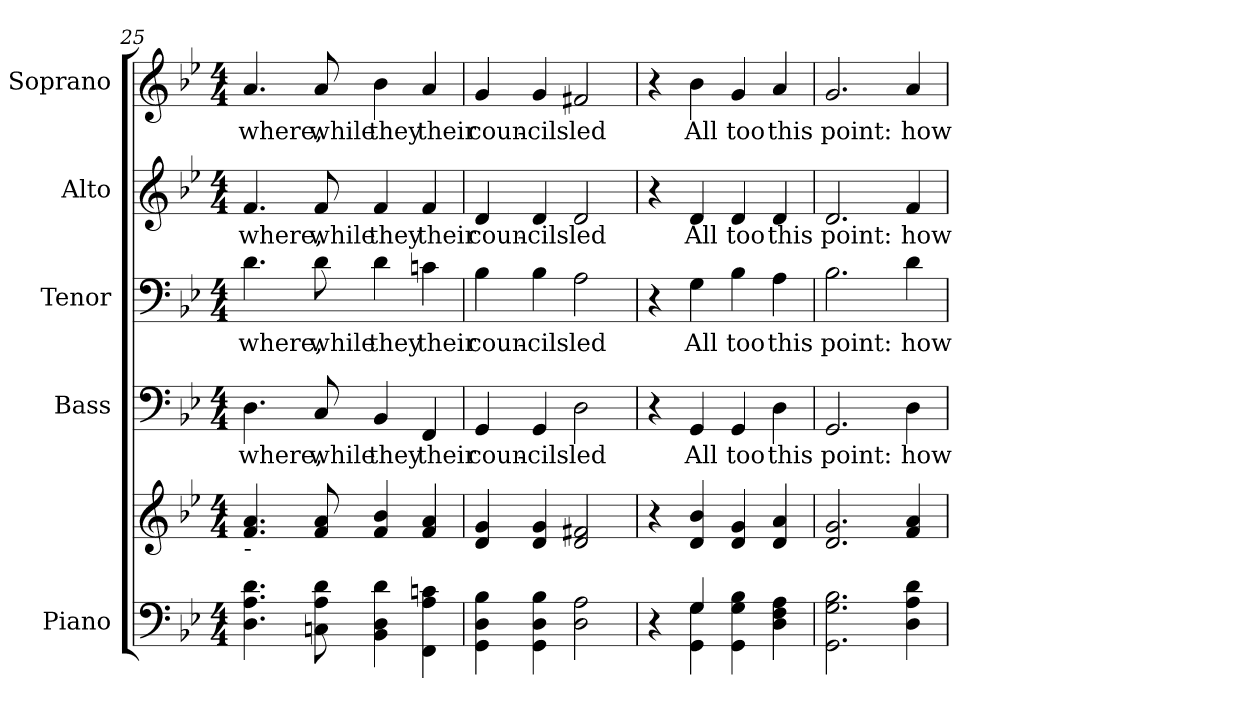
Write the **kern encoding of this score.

**kern	**kern	**kern	**text	**kern	**text	**kern	**text	**kern	**text
*part5	*part5	*part4	*part4	*part3	*part3	*part2	*part2	*part1	*part1
*staff6	*staff5	*staff4	*staff4	*staff3	*staff3	*staff2	*staff2	*staff1	*staff1
*I"Piano	*	*I"Bass	*	*I"Tenor	*	*I"Alto	*	*I"Soprano	*
*I'Pno.	*	*I'B.	*	*I'T.	*	*I'A.	*	*I'S.	*
!!LO:PB:g=z
*clefF4	*clefG2	*clefF4	*	*clefF4	*	*clefG2	*	*clefG2	*
*k[b-e-]	*k[b-e-]	*k[b-e-]	*	*k[b-e-]	*	*k[b-e-]	*	*k[b-e-]	*
*B-:	*B-:	*B-:	*	*B-:	*	*B-:	*	*B-:	*
*M4/4	*M4/4	*M4/4	*	*M4/4	*	*M4/4	*	*M4/4	*
=25	=25	=25	=25	=25	=25	=25	=25	=25	=25
!	!	!	!LO:LY:b:color=#000000	!	!	!	!	!	!
!	!	!	!	!	!LO:LY:b:color=#000000	!	!	!	!
!	!	!	!	!	!	!	!LO:LY:b:color=#000000	!	!
!	!LO:TX:b:t=-	!	!	!	!	!	!	!	!
!	!	!	!	!	!	!	!	!	!LO:LY:b:color=#000000
4.Di\ 4.Ai 4.di	4.fi/ 4.ai	4.Di\	where,	4.di\	where,	4.fi/	where,	4.ai/	where,
!	!	!	!LO:LY:b:color=#000000	!	!	!	!	!	!
!	!	!	!	!	!LO:LY:b:color=#000000	!	!	!	!
!	!	!	!	!	!	!	!LO:LY:b:color=#000000	!	!
!	!	!	!	!	!	!	!	!	!LO:LY:b:color=#000000
8Cni\ 8Ai 8di	8fi/ 8ai	8Ci/	while	8di\	while	8fi/	while	8ai/	while
!	!	!	!LO:LY:b:color=#000000	!	!	!	!	!	!
!	!	!	!	!	!LO:LY:b:color=#000000	!	!	!	!
!	!	!	!	!	!	!	!LO:LY:b:color=#000000	!	!
!	!	!	!	!	!	!	!	!	!LO:LY:b:color=#000000
4BB-i\ 4Di 4di	4fi/ 4b-i	4BB-i/	they	4di\	they	4fi/	they	4b-i\	they
!	!	!	!LO:LY:b:color=#000000	!	!	!	!	!	!
!	!	!	!	!	!LO:LY:b:color=#000000	!	!	!	!
!	!	!	!	!	!	!	!LO:LY:b:color=#000000	!	!
!	!	!	!	!	!	!	!	!	!LO:LY:b:color=#000000
4FFi\ 4Ai 4cni	4fi/ 4ai	4FFi/	their	4cni\	their	4fi/	their	4ai/	their
=26	=26	=26	=26	=26	=26	=26	=26	=26	=26
*^	*	*	*	*	*	*	*	*	*
!	!	!	!	!LO:LY:b:color=#000000	!	!	!	!	!	!
!	!	!	!	!	!	!LO:LY:b:color=#000000	!	!	!	!
!	!	!	!	!	!	!	!	!LO:LY:b:color=#000000	!	!
!	!	!	!	!	!	!	!	!	!	!LO:LY:b:color=#000000
4GGi\ 4Di 4B-i	2ryy	4di/ 4gi	4GGi/	coun-	4B-i\	coun-	4di/	coun-	4gi/	coun-
!	!	!	!	!LO:LY:b:color=#000000	!	!	!	!	!	!
!	!	!	!	!	!	!LO:LY:b:color=#000000	!	!	!	!
!	!	!	!	!	!	!	!	!LO:LY:b:color=#000000	!	!
!	!	!	!	!	!	!	!	!	!	!LO:LY:b:color=#000000
4GGi\ 4Di 4B-i	.	4di/ 4gi	4GGi/	-cils	4B-i\	-cils	4di/	-cils	4gi/	-cils
!	!	!	!	!LO:LY:b:color=#000000	!	!	!	!	!	!
!	!	!	!	!	!	!LO:LY:b:color=#000000	!	!	!	!
!	!	!	!	!	!	!	!	!LO:LY:b:color=#000000	!	!
!	!	!	!	!	!	!	!	!	!	!LO:LY:b:color=#000000
2Di\ 2Ai	2ryy	2di/ 2f#Xi	2Di\	led	2Ai\	led	2di/	led	2f#Xi/	led
=27	=27	=27	=27	=27	=27	=27	=27	=27	=27	=27
4r	4ryy	4r	4r	.	4r	.	4r	.	4r	.
!	!	!	!	!LO:LY:b:color=#000000	!	!	!	!	!	!
!	!	!	!	!	!	!LO:LY:b:color=#000000	!	!	!	!
!	!	!	!	!	!	!	!	!LO:LY:b:color=#000000	!	!
!	!	!	!	!	!	!	!	!	!	!LO:LY:b:color=#000000
4Gi/	4GGi\ 4Gi	4di/ 4b-i	4GGi/	All	4Gi\	All	4di/	All	4b-i\	All
!	!	!	!	!LO:LY:b:color=#000000	!	!	!	!	!	!
!	!	!	!	!	!	!LO:LY:b:color=#000000	!	!	!	!
!	!	!	!	!	!	!	!	!LO:LY:b:color=#000000	!	!
!	!	!	!	!	!	!	!	!	!	!LO:LY:b:color=#000000
4GGi\ 4Gi 4B-i	2ryy	4di/ 4gi	4GGi/	too	4B-i\	too	4di/	too	4gi/	too
!	!	!	!	!LO:LY:b:color=#000000	!	!	!	!	!	!
!	!	!	!	!	!	!LO:LY:b:color=#000000	!	!	!	!
!	!	!	!	!	!	!	!	!LO:LY:b:color=#000000	!	!
!	!	!	!	!	!	!	!	!	!	!LO:LY:b:color=#000000
4Di\ 4Fi 4Ai	.	4di/ 4ai	4Di\	this	4Ai\	this	4di/	this	4ai/	this
*v	*v	*	*	*	*	*	*	*	*	*
=28	=28	=28	=28	=28	=28	=28	=28	=28	=28
!	!	!	!LO:LY:b:color=#000000	!	!	!	!	!	!
!	!	!	!	!	!LO:LY:b:color=#000000	!	!	!	!
!	!	!	!	!	!	!	!LO:LY:b:color=#000000	!	!
!	!	!	!	!	!	!	!	!	!LO:LY:b:color=#000000
2.GGi\ 2.Gi 2.B-i	2.di/ 2.gi	2.GGi/	point:	2.B-i\	point:	2.di/	point:	2.gi/	point:
!	!	!	!LO:LY:b:color=#000000	!	!	!	!	!	!
!	!	!	!	!	!LO:LY:b:color=#000000	!	!	!	!
!	!	!	!	!	!	!	!LO:LY:b:color=#000000	!	!
!	!	!	!	!	!	!	!	!	!LO:LY:b:color=#000000
4Di\ 4Ai 4di	4fi/ 4ai	4Di\	how	4di\	how	4fi/	how	4ai/	how
=	=	=	=	=	=	=	=	=	=
*-	*-	*-	*-	*-	*-	*-	*-	*-	*-
